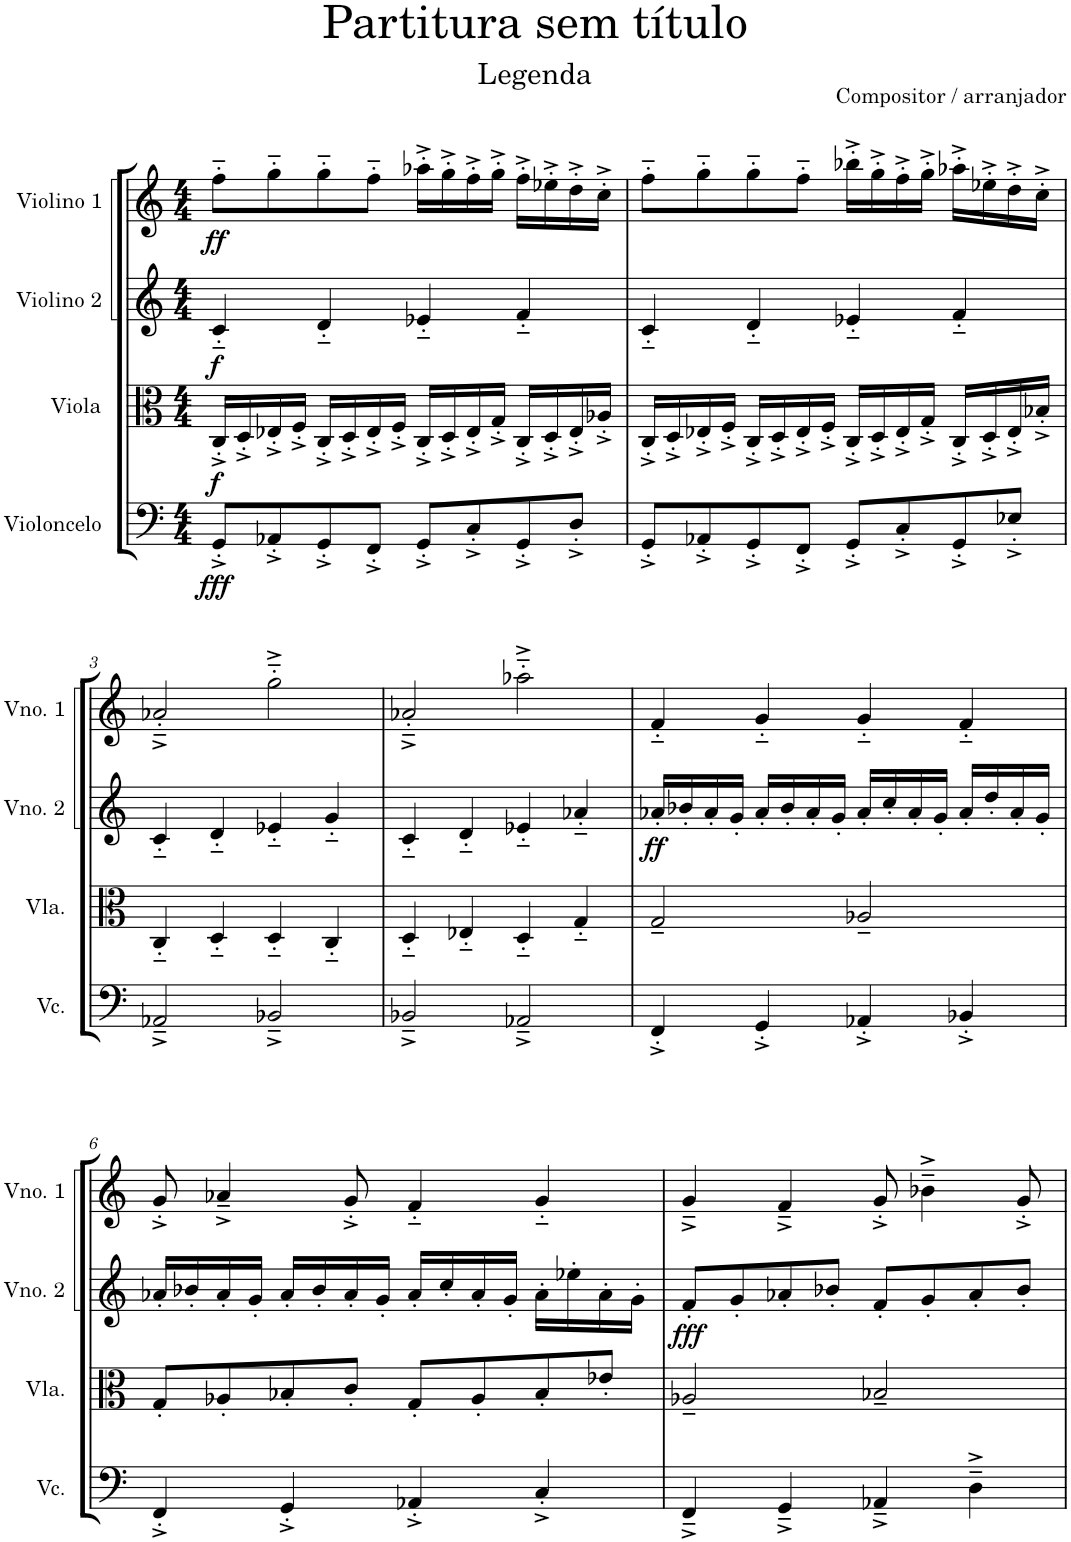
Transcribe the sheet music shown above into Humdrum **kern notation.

**kern	**dynam	**kern	**dynam	**kern	**dynam	**kern	**dynam
*part4	*part4	*part3	*part3	*part2	*part2	*part1	*part1
*staff4	*staff4	*staff3	*staff3	*staff2	*staff2	*staff1	*staff1
*I"Violoncelo	*	*I"Viola	*	*I"Violino 2	*	*I"Violino 1	*
*I'Vc.	*	*I'Vla.	*	*I'Vno. 2	*	*I'Vno. 1	*
*clefF4	*	*clefC3	*	*clefG2	*	*clefG2	*
*k[]	*	*k[]	*	*k[]	*	*k[]	*
*M4/4	*	*M4/4	*	*M4/4	*	*M4/4	*
=1	=1	=1	=1	=1	=1	=1	=1
!	!LO:DY:b	!	!LO:DY:b	!	!LO:DY:b	!	!LO:DY:b
8GG'^/L	fff	16C'^/LL	f	4c'~/	f	8ff'~\L	ff
.	.	16D'^/	.	.	.	.	.
8AA-X'^/	.	16E-X'^/	.	.	.	8gg'~\	.
.	.	16F'^/JJ	.	.	.	.	.
8GG'^/	.	16C'^/LL	.	4d'~/	.	8gg'~\	.
.	.	16D'^/	.	.	.	.	.
8FF'^/J	.	16E-'^/	.	.	.	8ff'~\J	.
.	.	16F'^/JJ	.	.	.	.	.
8GG'^/L	.	16C'^/LL	.	4e-X'~/	.	16aa-X'^\LL	.
.	.	16D'^/	.	.	.	16gg'^\	.
8C'^/	.	16E-'^/	.	.	.	16ff'^\	.
.	.	16G'^/JJ	.	.	.	16gg'^\JJ	.
8GG'^/	.	16C'^/LL	.	4f'~/	.	16ff'^\LL	.
.	.	16D'^/	.	.	.	16ee-X'^\	.
8D'^/J	.	16E-'^/	.	.	.	16dd'^\	.
.	.	16A-X'^/JJ	.	.	.	16cc'^\JJ	.
=2	=2	=2	=2	=2	=2	=2	=2
8GG'^/L	.	16C'^/LL	.	4c'~/	.	8ff'~\L	.
.	.	16D'^/	.	.	.	.	.
8AA-X'^/	.	16E-X'^/	.	.	.	8gg'~\	.
.	.	16F'^/JJ	.	.	.	.	.
8GG'^/	.	16C'^/LL	.	4d'~/	.	8gg'~\	.
.	.	16D'^/	.	.	.	.	.
8FF'^/J	.	16E-'^/	.	.	.	8ff'~\J	.
.	.	16F'^/JJ	.	.	.	.	.
8GG'^/L	.	16C'^/LL	.	4e-X'~/	.	16bb-X'^\LL	.
.	.	16D'^/	.	.	.	16gg'^\	.
8C'^/	.	16E-'^/	.	.	.	16ff'^\	.
.	.	16G'^/JJ	.	.	.	16gg'^\JJ	.
8GG'^/	.	16C'^/LL	.	4f'~/	.	16aa-X'^\LL	.
.	.	16D'^/	.	.	.	16ee-X'^\	.
8E-X'^/J	.	16E-'^/	.	.	.	16dd'^\	.
.	.	16B-X'^/JJ	.	.	.	16cc'^\JJ	.
!!LO:LB:g=z
=3	=3	=3	=3	=3	=3	=3	=3
2AA-X~^/	.	4C'~/	.	4c'~/	.	2a-X'~^/	.
.	.	4D'~/	.	4d'~/	.	.	.
2BB-X~^/	.	4D'~/	.	4e-X'~/	.	2gg'~^\	.
.	.	4C'~/	.	4g'~/	.	.	.
=4	=4	=4	=4	=4	=4	=4	=4
2BB-X~^/	.	4D'~/	.	4c'~/	.	2a-X'~^/	.
.	.	4E-X'~/	.	4d'~/	.	.	.
2AA-X~^/	.	4D'~/	.	4e-X'~/	.	2aa-X'~^\	.
.	.	4G'~/	.	4a-X'~/	.	.	.
=5	=5	=5	=5	=5	=5	=5	=5
!	!	!	!	!	!LO:DY:b	!	!
4FF'^/	.	2G~/	.	16a-X'/LL	ff	4f'~/	.
.	.	.	.	16b-X'/	.	.	.
.	.	.	.	16a-'/	.	.	.
.	.	.	.	16g'/JJ	.	.	.
4GG'^/	.	.	.	16a-'/LL	.	4g'~/	.
.	.	.	.	16b-'/	.	.	.
.	.	.	.	16a-'/	.	.	.
.	.	.	.	16g'/JJ	.	.	.
4AA-X'^/	.	2A-X~/	.	16a-'/LL	.	4g'~/	.
.	.	.	.	16cc'/	.	.	.
.	.	.	.	16a-'/	.	.	.
.	.	.	.	16g'/JJ	.	.	.
4BB-X'^/	.	.	.	16a-'/LL	.	4f'~/	.
.	.	.	.	16dd'/	.	.	.
.	.	.	.	16a-'/	.	.	.
.	.	.	.	16g'/JJ	.	.	.
!!LO:LB:g=z
=6	=6	=6	=6	=6	=6	=6	=6
4FF'^/	.	8G'/L	.	16a-X'/LL	.	8g'^/	.
.	.	.	.	16b-X'/	.	.	.
.	.	8A-X'/	.	16a-'/	.	4a-X~^/	.
.	.	.	.	16g'/JJ	.	.	.
4GG'^/	.	8B-X'/	.	16a-'/LL	.	.	.
.	.	.	.	16b-'/	.	.	.
.	.	8c'/J	.	16a-'/	.	8g'^/	.
.	.	.	.	16g'/JJ	.	.	.
4AA-X'^/	.	8G'/L	.	16a-'/LL	.	4f'~/	.
.	.	.	.	16cc'/	.	.	.
.	.	8A-'/	.	16a-'/	.	.	.
.	.	.	.	16g'/JJ	.	.	.
4C'^/	.	8B-'/	.	16a-'\LL	.	4g'~/	.
.	.	.	.	16ee-X'\	.	.	.
.	.	8e-X'/J	.	16a-'\	.	.	.
.	.	.	.	16g'\JJ	.	.	.
=7	=7	=7	=7	=7	=7	=7	=7
!	!	!	!	!	!LO:DY:b	!	!
4FF~^/	.	2A-X~/	.	8f'/L	fff	4g~^/	.
.	.	.	.	8g'/	.	.	.
4GG~^/	.	.	.	8a-X'/	.	4f~^/	.
.	.	.	.	8b-X'/J	.	.	.
4AA-X~^/	.	2B-X~/	.	8f'/L	.	8g'^/	.
.	.	.	.	8g'/	.	4b-X~^\	.
4D~^\	.	.	.	8a-'/	.	.	.
.	.	.	.	8b-'/J	.	8g'^/	.
=	=	=	=	=	=	=	=
*-	*-	*-	*-	*-	*-	*-	*-
